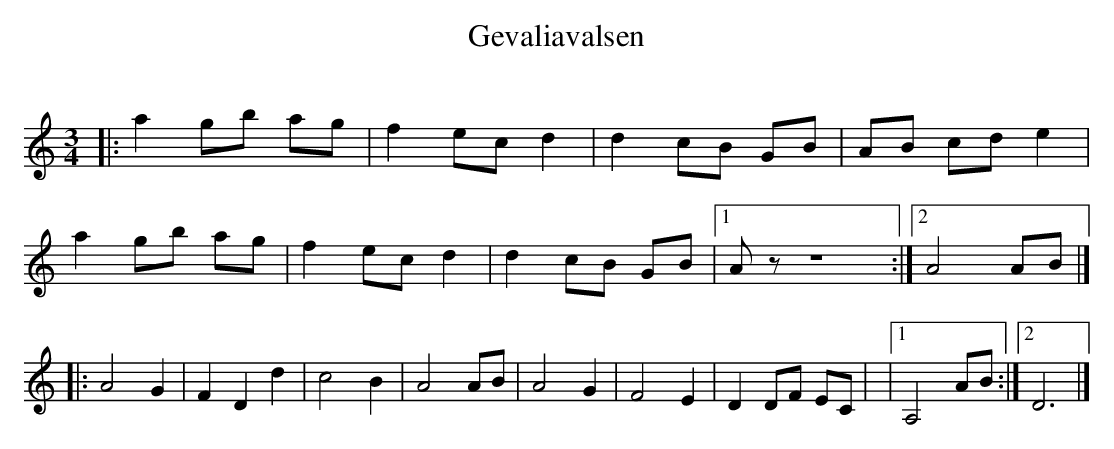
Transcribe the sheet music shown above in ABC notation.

X:1
T:Gevaliavalsen
O:
M:3/4
L:1/8
K:Am
|:a2 gb ag | f2 ec d2 | d2 cB GB | AB cd e2|
a2 gb ag | f2 ec d2 | d2 cB GB |1 A z z8 :|2 A4 AB |]
|:A4 G2 | F2 D2 d2 | c4 B2 | A4 AB | A4 G2 | F4 E2 | D2 DF EC | |1 A,4 AB :|2 D6 |]
